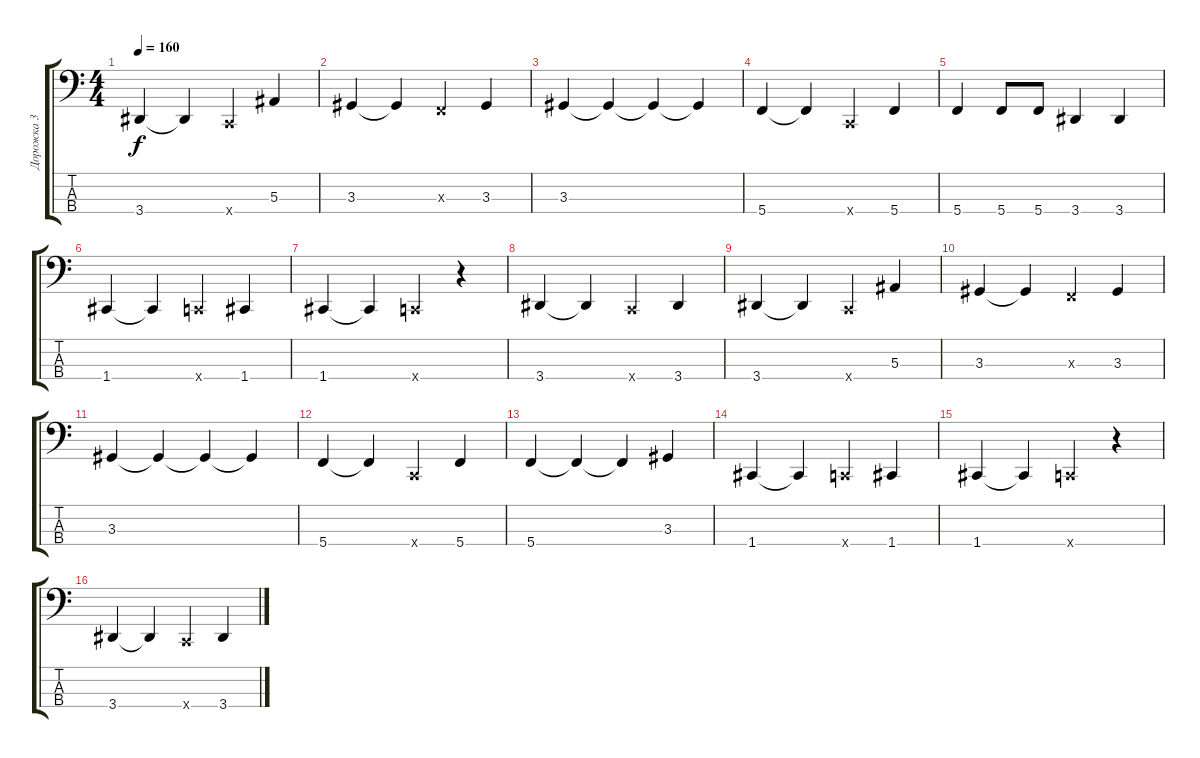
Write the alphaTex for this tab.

\track ("Дорожка 3" "Дорожка 3") {instrument electricbassfinger}
\staff {score tabs}
\tuning (Eb2 Bb1 F1 C1) {hide}
\ts (4 4)
\tempo 160
\clef f4
\ks c
3.4.4{dy f} 3.4{t}.4 0.4{x}.4 5.3.4 |
3.3.4 3.3{t}.4 0.3{x}.4 3.3.4 |
3.3.4 3.3{t}.4 3.3{t}.4 3.3{t}.4 |
5.4.4 5.4{t}.4 0.4{x}.4 5.4.4 |
5.4.4 5.4.8 5.4.8 3.4.4 3.4.4 |
1.4.4 1.4{t}.4 0.4{x}.4 1.4.4 |
1.4.4 1.4{t}.4 0.4{x}.4 r.4 |
3.4.4 3.4{t}.4 0.4{x}.4 3.4.4 |
3.4.4 3.4{t}.4 0.4{x}.4 5.3.4 |
3.3.4 3.3{t}.4 0.3{x}.4 3.3.4 |
3.3.4 3.3{t}.4 3.3{t}.4 3.3{t}.4 |
5.4.4 5.4{t}.4 0.4{x}.4 5.4.4 |
5.4.4 5.4{t}.4 5.4{t}.4 3.3.4 |
1.4.4 1.4{t}.4 0.4{x}.4 1.4.4 |
1.4.4 1.4{t}.4 0.4{x}.4 r.4 |
3.4.4 3.4{t}.4 0.4{x}.4 3.4.4
